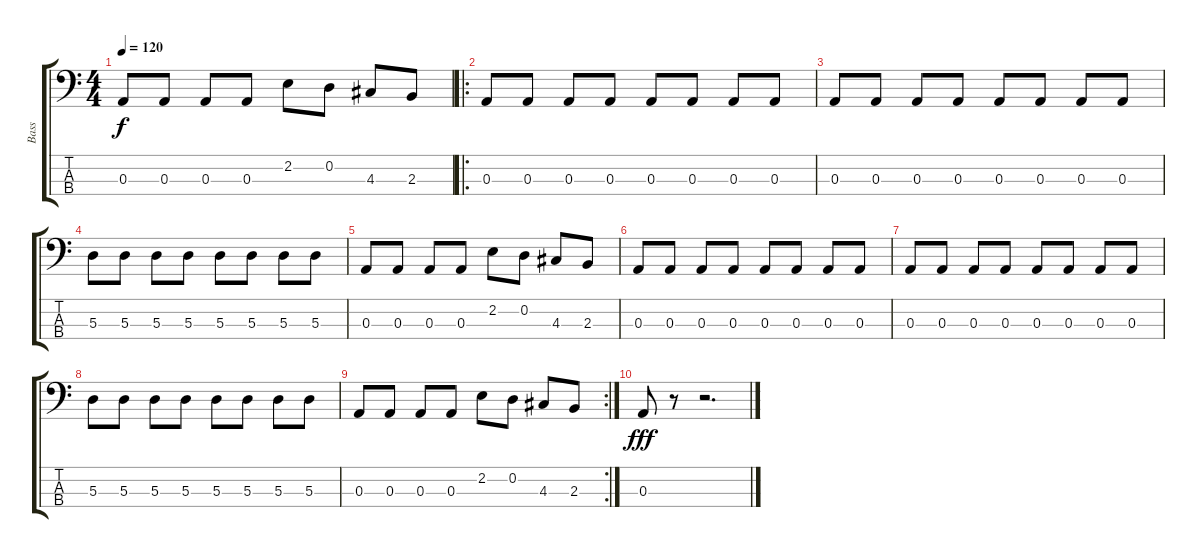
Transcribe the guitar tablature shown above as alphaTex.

\track ("Bass" "Bass") {instrument electricbassfinger}
\staff {score tabs}
\tuning (G2 D2 A1 E1) {hide}
\ts (4 4)
\tempo 120
\clef f4
\ks c
0.3.8{dy f} 0.3.8 0.3.8 0.3.8 2.2.8 0.2.8 4.3.8 2.3.8 |
\ro
0.3.8 0.3.8 0.3.8 0.3.8 0.3.8 0.3.8 0.3.8 0.3.8 |
0.3.8 0.3.8 0.3.8 0.3.8 0.3.8 0.3.8 0.3.8 0.3.8 |
5.3.8 5.3.8 5.3.8 5.3.8 5.3.8 5.3.8 5.3.8 5.3.8 |
0.3.8 0.3.8 0.3.8 0.3.8 2.2.8 0.2.8 4.3.8 2.3.8 |
0.3.8 0.3.8 0.3.8 0.3.8 0.3.8 0.3.8 0.3.8 0.3.8 |
0.3.8 0.3.8 0.3.8 0.3.8 0.3.8 0.3.8 0.3.8 0.3.8 |
5.3.8 5.3.8 5.3.8 5.3.8 5.3.8 5.3.8 5.3.8 5.3.8 |
\rc 2
0.3.8 0.3.8 0.3.8 0.3.8 2.2.8 0.2.8 4.3.8 2.3.8 |
0.3.8{dy fff} r.8 r.2{d}
